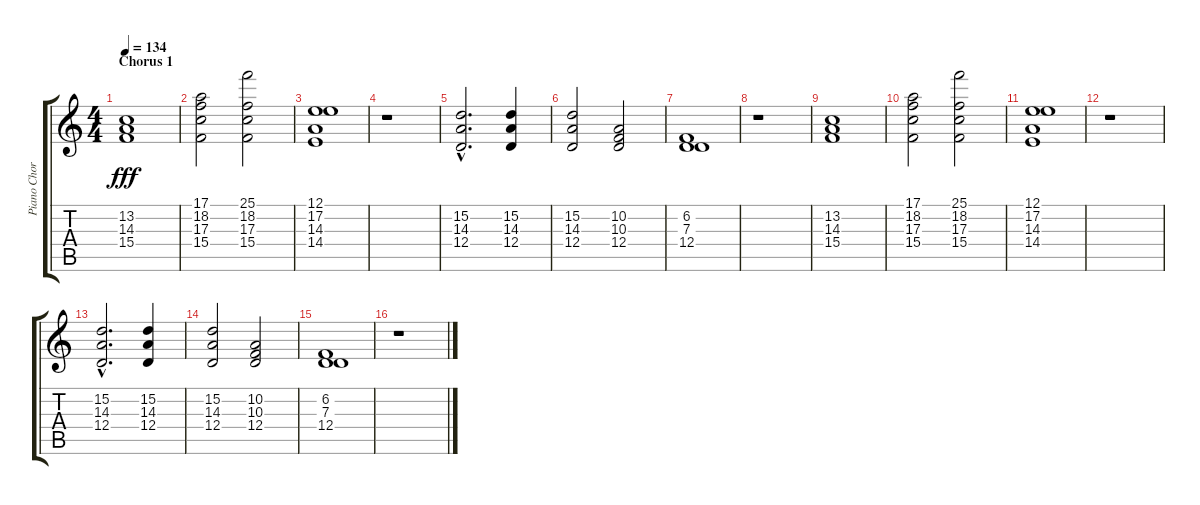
\track ("Piano Chords" "Piano Chor") {instrument acousticgrandpiano}
\staff {score tabs}
\tuning (E4 B3 G3 D3 A2 E2) {hide}
\ts (4 4)
\section ("" "Chorus 1")
\tempo 134
\clef g2
\ks c
(13.2 14.3 15.4).1{dy fff} |
(17.1 18.2 17.3 15.4).2 (25.1 18.2 17.3 15.4).2 |
(12.1 17.2 14.3 14.4).1 |
r.1 |
(15.2{hac} 14.3{hac} 12.4{hac}).2{d} (15.2 14.3 12.4).4 |
(15.2 14.3 12.4).2 (10.2 10.3 12.4).2 |
(6.2 7.3 12.4).1 |
r.1 |
(13.2 14.3 15.4).1 |
(17.1 18.2 17.3 15.4).2 (25.1 18.2 17.3 15.4).2 |
(12.1 17.2 14.3 14.4).1 |
r.1 |
(15.2{hac} 14.3{hac} 12.4{hac}).2{d} (15.2 14.3 12.4).4 |
(15.2 14.3 12.4).2 (10.2 10.3 12.4).2 |
(6.2 7.3 12.4).1 |
r.1
